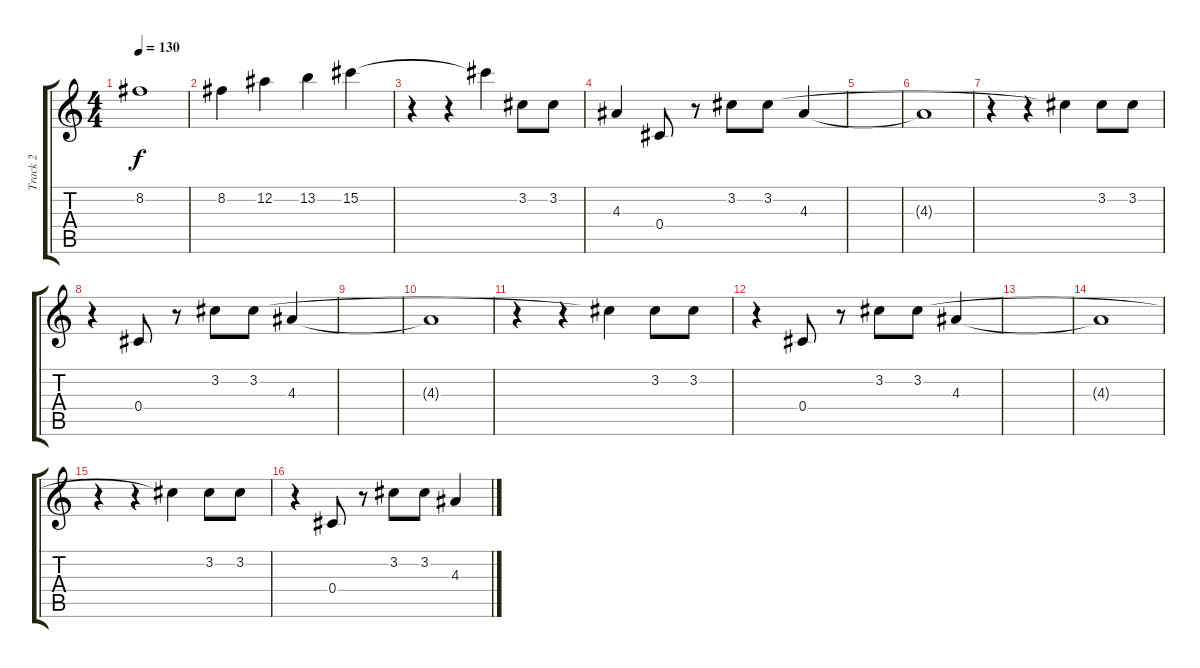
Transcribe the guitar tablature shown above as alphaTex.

\track ("Track 2" "Track 2") {instrument acousticguitarsteel}
\staff {score tabs}
\tuning (Eb4 Bb3 Gb3 Db3 Ab2 Eb2) {hide}
\ts (4 4)
\tempo 130
\clef g2
\ks c
8.2{t}.1{dy f} |
8.2.4 12.2.4 13.2.4 15.2.4 |
r.4 r.4 15.2{t}.4 3.2.8 3.2.8 |
4.3.4 0.4.8 r.8 3.2.8 3.2.8 4.3.4 |
|
4.3{t}.1 |
r.4 r.4 3.2{t}.4 3.2.8 3.2.8 |
r.4 0.4.8 r.8 3.2.8 3.2.8 4.3.4 |
|
4.3{t}.1 |
r.4 r.4 3.2{t}.4 3.2.8 3.2.8 |
r.4 0.4.8 r.8 3.2.8 3.2.8 4.3.4 |
|
4.3{t}.1 |
r.4 r.4 3.2{t}.4 3.2.8 3.2.8 |
r.4 0.4.8 r.8 3.2.8 3.2.8 4.3.4
